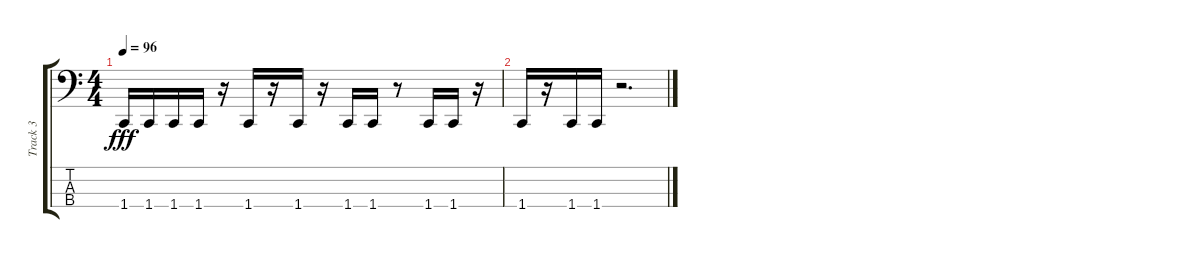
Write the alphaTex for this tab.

\track ("Track 3" "Track 3") {instrument electricbasspick}
\staff {score tabs}
\tuning (E2 B1 Gb1 B0) {hide}
\ts (4 4)
\tempo 96
\clef f4
\ks c
1.4.16{dy fff} 1.4.16 1.4.16 1.4.16 r.16 1.4.16 r.16 1.4.16 r.16 1.4.16 1.4.16 r.8 1.4.16 1.4.16 r.16 |
1.4.16 r.16 1.4.16 1.4.16 r.2{d}
